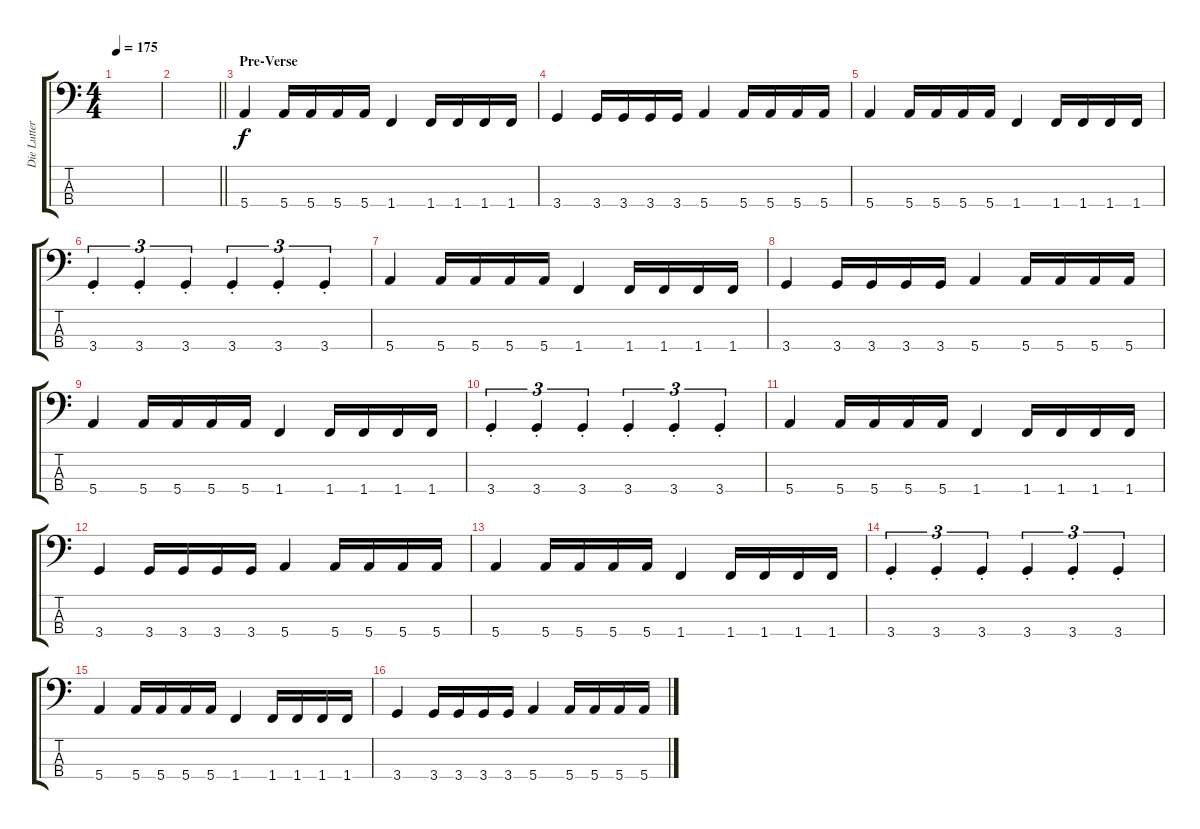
\track ("Die Lutter" "Die Lutter") {instrument electricbasspick}
\staff {score tabs}
\tuning (G2 D2 A1 E1) {hide}
\ts (4 4)
\tempo 175
\clef f4
\ks c
|
\barLineRight lightlight
|
\section ("" "Pre-Verse")
5.4.4 5.4.16 5.4.16 5.4.16 5.4.16 1.4.4 1.4.16 1.4.16 1.4.16 1.4.16 |
3.4.4 3.4.16 3.4.16 3.4.16 3.4.16 5.4.4 5.4.16 5.4.16 5.4.16 5.4.16 |
5.4.4 5.4.16 5.4.16 5.4.16 5.4.16 1.4.4 1.4.16 1.4.16 1.4.16 1.4.16 |
3.4{st}.4{tu (3 2)} 3.4{st}.4{tu (3 2)} 3.4{st}.4{tu (3 2)} 3.4{st}.4{tu (3 2)} 3.4{st}.4{tu (3 2)} 3.4{st}.4{tu (3 2)} |
5.4.4 5.4.16 5.4.16 5.4.16 5.4.16 1.4.4 1.4.16 1.4.16 1.4.16 1.4.16 |
3.4.4 3.4.16 3.4.16 3.4.16 3.4.16 5.4.4 5.4.16 5.4.16 5.4.16 5.4.16 |
5.4.4 5.4.16 5.4.16 5.4.16 5.4.16 1.4.4 1.4.16 1.4.16 1.4.16 1.4.16 |
3.4{st}.4{tu (3 2)} 3.4{st}.4{tu (3 2)} 3.4{st}.4{tu (3 2)} 3.4{st}.4{tu (3 2)} 3.4{st}.4{tu (3 2)} 3.4{st}.4{tu (3 2)} |
5.4.4 5.4.16 5.4.16 5.4.16 5.4.16 1.4.4 1.4.16 1.4.16 1.4.16 1.4.16 |
3.4.4 3.4.16 3.4.16 3.4.16 3.4.16 5.4.4 5.4.16 5.4.16 5.4.16 5.4.16 |
5.4.4 5.4.16 5.4.16 5.4.16 5.4.16 1.4.4 1.4.16 1.4.16 1.4.16 1.4.16 |
3.4{st}.4{tu (3 2)} 3.4{st}.4{tu (3 2)} 3.4{st}.4{tu (3 2)} 3.4{st}.4{tu (3 2)} 3.4{st}.4{tu (3 2)} 3.4{st}.4{tu (3 2)} |
5.4.4 5.4.16 5.4.16 5.4.16 5.4.16 1.4.4 1.4.16 1.4.16 1.4.16 1.4.16 |
3.4.4 3.4.16 3.4.16 3.4.16 3.4.16 5.4.4 5.4.16 5.4.16 5.4.16 5.4.16
